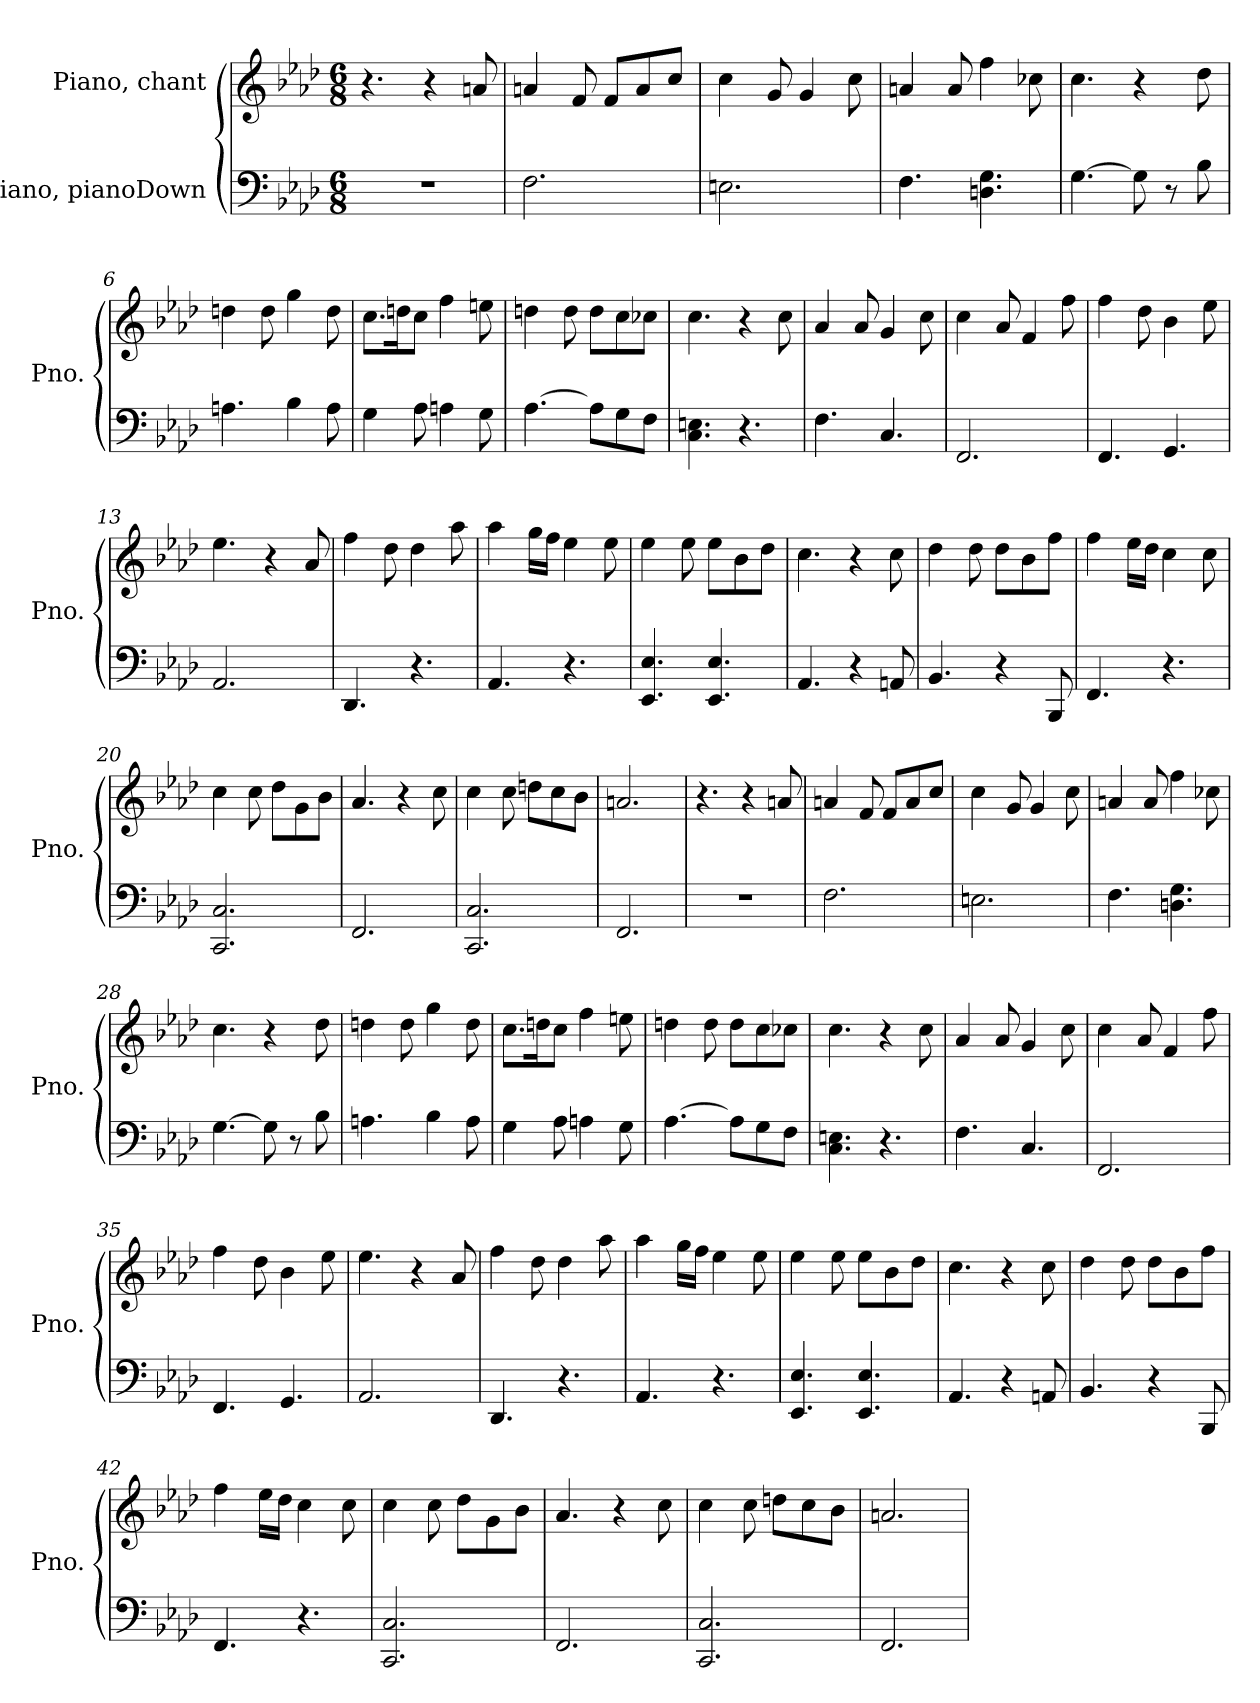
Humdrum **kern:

**kern	**kern
*part2	*part1
*staff2	*staff1
*I"Piano, pianoDown	*I"Piano, chant
*I'Pno.	*I'Pno.
*clefF4	*clefG2
*k[b-e-a-d-]	*k[b-e-a-d-]
*M6/8	*M6/8
*MM80	*MM80
=1	=1
2.r	4.r
.	4r
.	8an/
=2	=2
2.F\	4an/
.	8f/
.	8f/L
.	8a/
.	8cc/J
=3	=3
2.En\	4cc\
.	8g/
.	4g/
.	8cc\
=4	=4
4.F\	4an/
.	8a/
4.Dn\ 4.G\	4ff\
.	8cc-X\
=5	=5
[4.G\	4.cc\
8G\]	4r
8r	.
8B-\	8dd-\
=6	=6
4.An\	4ddn\
.	8dd\
4B-\	4gg\
8A\	8dd\
!!LO:LB:g=z
=7	=7
4G\	8.cc\L
.	16ddn\K
8A-\	8cc\J
4An\	4ff\
8G\	8een\
=8	=8
[4.A-\	4ddn\
.	8dd\
8A-\L]	8dd\L
8G\	8cc\
8F\J	8cc-X\J
=9	=9
4.C\ 4.En\	4.cc\
4.r	4r
.	8cc\
=10	=10
4.F\	4a-/
.	8a-/
4.C/	4g/
.	8cc\
=11	=11
2.FF/	4cc\
.	8a-/
.	4f/
.	8ff\
=12	=12
4.FF/	4ff\
.	8dd-\
4.GG/	4b-\
.	8ee-\
=13	=13
2.AA-/	4.ee-\
.	4r
.	8a-/
!!LO:LB:g=z
=14	=14
4.DD-/	4ff\
.	8dd-\
4.r	4dd-\
.	8aa-\
=15	=15
4.AA-/	4aa-\
.	16gg\LL
.	16ff\JJ
4.r	4ee-\
.	8ee-\
=16	=16
4.EE-/ 4.E-/	4ee-\
.	8ee-\
4.EE-/ 4.E-/	8ee-\L
.	8b-\
.	8dd-\J
=17	=17
4.AA-/	4.cc\
4r	4r
8AAn/	8cc\
=18	=18
4.BB-/	4dd-\
.	8dd-\
4r	8dd-\L
.	8b-\
8BBB-/	8ff\J
=19	=19
4.FF/	4ff\
.	16ee-\LL
.	16dd-\JJ
4.r	4cc\
.	8cc\
=20	=20
2.CC/ 2.C/	4cc\
.	8cc\
.	8dd-\L
.	8g\
.	8b-\J
!!LO:LB:g=z
=21	=21
2.FF/	4.a-/
.	4r
.	8cc\
=22	=22
2.CC/ 2.C/	4cc\
.	8cc\
.	8ddn\L
.	8cc\
.	8b-\J
=23	=23
2.FF/	2.an/
=24	=24
2.r	4.r
.	4r
.	8an/
=25	=25
2.F\	4an/
.	8f/
.	8f/L
.	8a/
.	8cc/J
=26	=26
2.En\	4cc\
.	8g/
.	4g/
.	8cc\
=27	=27
4.F\	4an/
.	8a/
4.Dn\ 4.G\	4ff\
.	8cc-X\
!!LO:LB:g=z
=28	=28
[4.G\	4.cc\
8G\]	4r
8r	.
8B-\	8dd-\
=29	=29
4.An\	4ddn\
.	8dd\
4B-\	4gg\
8A\	8dd\
=30	=30
4G\	8.cc\L
.	16ddn\K
8A-\	8cc\J
4An\	4ff\
8G\	8een\
=31	=31
[4.A-\	4ddn\
.	8dd\
8A-\L]	8dd\L
8G\	8cc\
8F\J	8cc-X\J
=32	=32
4.C\ 4.En\	4.cc\
4.r	4r
.	8cc\
=33	=33
4.F\	4a-/
.	8a-/
4.C/	4g/
.	8cc\
=34	=34
2.FF/	4cc\
.	8a-/
.	4f/
.	8ff\
!!LO:LB:g=z
=35	=35
4.FF/	4ff\
.	8dd-\
4.GG/	4b-\
.	8ee-\
=36	=36
2.AA-/	4.ee-\
.	4r
.	8a-/
=37	=37
4.DD-/	4ff\
.	8dd-\
4.r	4dd-\
.	8aa-\
=38	=38
4.AA-/	4aa-\
.	16gg\LL
.	16ff\JJ
4.r	4ee-\
.	8ee-\
=39	=39
4.EE-/ 4.E-/	4ee-\
.	8ee-\
4.EE-/ 4.E-/	8ee-\L
.	8b-\
.	8dd-\J
=40	=40
4.AA-/	4.cc\
4r	4r
8AAn/	8cc\
=41	=41
4.BB-/	4dd-\
.	8dd-\
4r	8dd-\L
.	8b-\
8BBB-/	8ff\J
!!LO:PB:g=z
=42	=42
4.FF/	4ff\
.	16ee-\LL
.	16dd-\JJ
4.r	4cc\
.	8cc\
=43	=43
2.CC/ 2.C/	4cc\
.	8cc\
.	8dd-\L
.	8g\
.	8b-\J
=44	=44
2.FF/	4.a-/
.	4r
.	8cc\
=45	=45
2.CC/ 2.C/	4cc\
.	8cc\
.	8ddn\L
.	8cc\
.	8b-\J
=46	=46
2.FF/	2.an/
=	=
*-	*-
